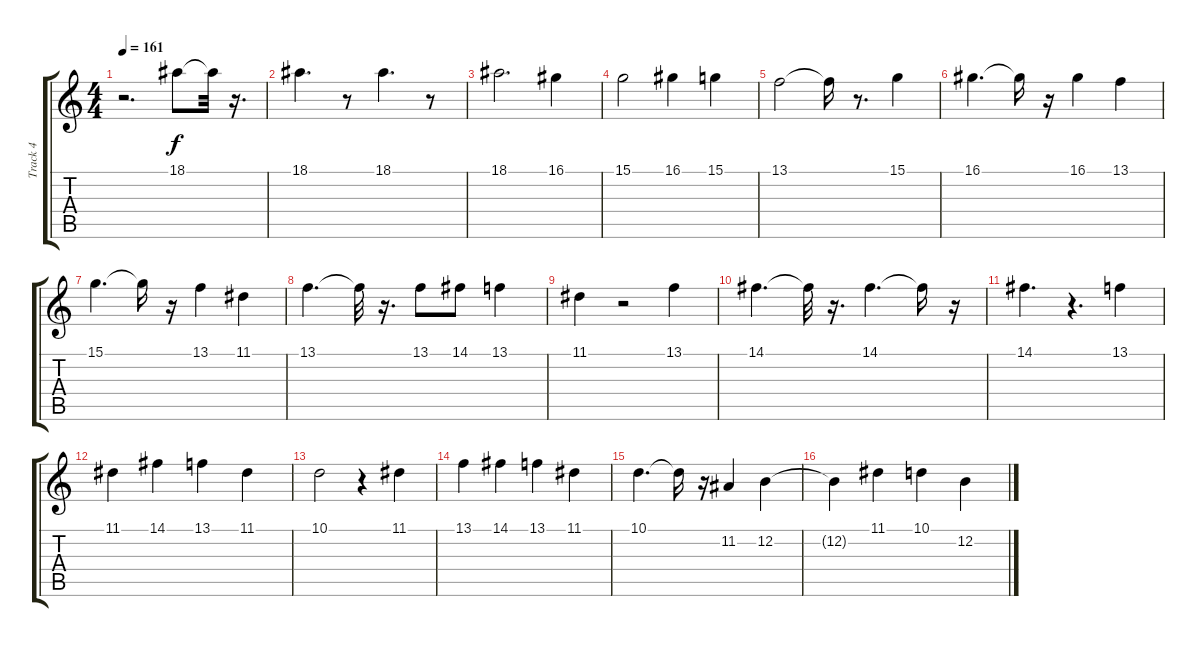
\track ("Track 4" "Track 4") {instrument voiceoohs}
\staff {score tabs}
\tuning (E4 B3 G3 D3 A2 E2) {hide}
\ts (4 4)
\tempo 161
\clef g2
\ks c
r.2{d dy ppp} 18.1.8{dy f} 18.1{t}.32 r.16{d} |
18.1.4{d} r.8 18.1.4{d} r.8 |
18.1.2{d} 16.1.4 |
15.1.2 16.1.4 15.1.4 |
13.1.2 13.1{t}.16 r.8{d} 15.1.4 |
16.1.4{d} 16.1{t}.16 r.16 16.1.4 13.1.4 |
15.1.4{d} 15.1{t}.16 r.16 13.1.4 11.1.4 |
13.1.4{d} 13.1{t}.32 r.16{d} 13.1.8 14.1.8 13.1.4 |
11.1.4 r.2 13.1.4 |
14.1.4{d} 14.1{t}.32 r.16{d} 14.1.4{d} 14.1{t}.16 r.16 |
14.1.4{d} r.4{d} 13.1.4 |
11.1.4 14.1.4 13.1.4 11.1.4 |
10.1.2 r.4 11.1.4 |
13.1.4 14.1.4 13.1.4 11.1.4 |
10.1.4{d} 10.1{t}.16 r.16 11.2.4 12.2.4 |
12.2{t}.4 11.1.4 10.1.4 12.2.4
